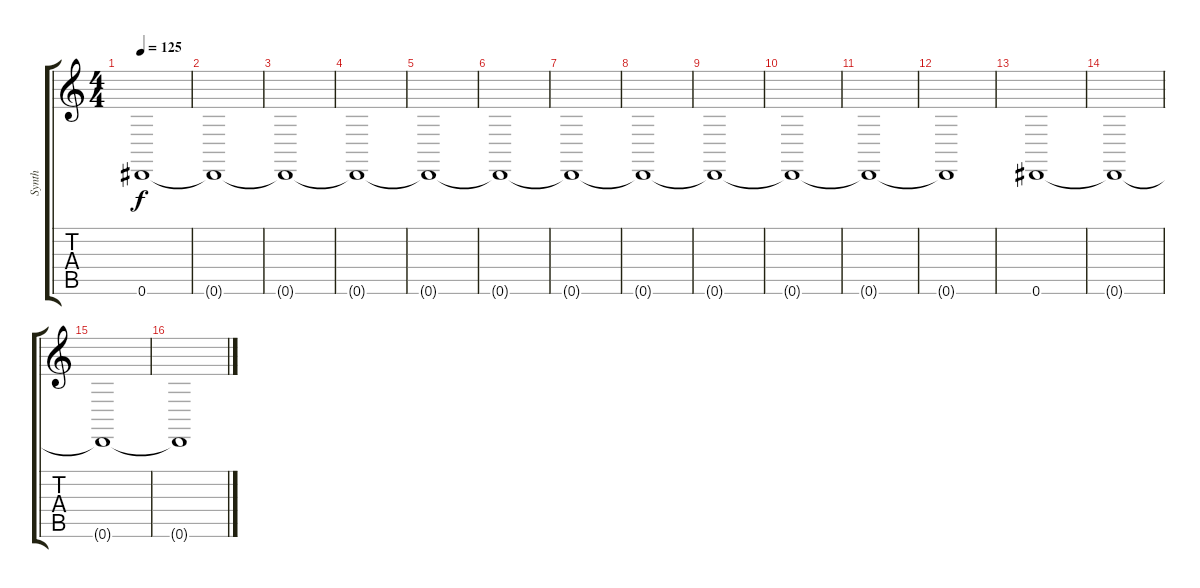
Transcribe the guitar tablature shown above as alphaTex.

\track ("Synth" "Synth") {instrument pad8sweep}
\staff {score tabs}
\tuning (E4 B3 G3 D3 A2 Eb2) {hide}
\ts (4 4)
\tempo 125
\clef g2
\ks c
0.6{t}.1{dy f} |
0.6{t}.1 |
0.6{t}.1 |
0.6{t}.1 |
0.6{t}.1 |
0.6{t}.1 |
0.6{t}.1 |
0.6{t}.1 |
0.6{t}.1 |
0.6{t}.1 |
0.6{t}.1 |
0.6{t}.1 |
0.6.1 |
0.6{t}.1 |
0.6{t}.1 |
0.6{t}.1
